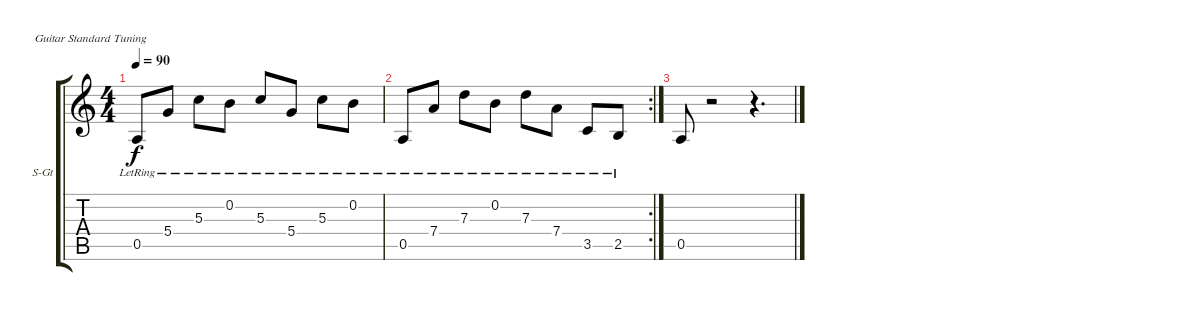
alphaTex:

\bracketExtendMode groupsimilarinstruments
\firstSystemTrackNameOrientation horizontal
\otherSystemsTrackNameOrientation horizontal
\track ("Guitar" "S-Gt") {instrument acousticguitarsteel}
\staff {score tabs}
\tuning (E4 B3 G3 D3 A2 E2)
\ts (4 4)
\tempo 90
\clef g2
\ks c
0.5{lr}.8{dy f} 5.4{lr}.8 5.3{lr}.8 0.2{lr}.8 5.3{lr}.8 5.4{lr}.8 5.3{lr}.8 0.2{lr}.8 |
\rc 2
0.5{lr}.8 7.4{lr}.8 7.3{lr}.8 0.2{lr}.8 7.3{lr}.8 7.4{lr}.8 3.5{lr}.8 2.5{lr}.8 |
0.5.8 r.2 r.4{d}
